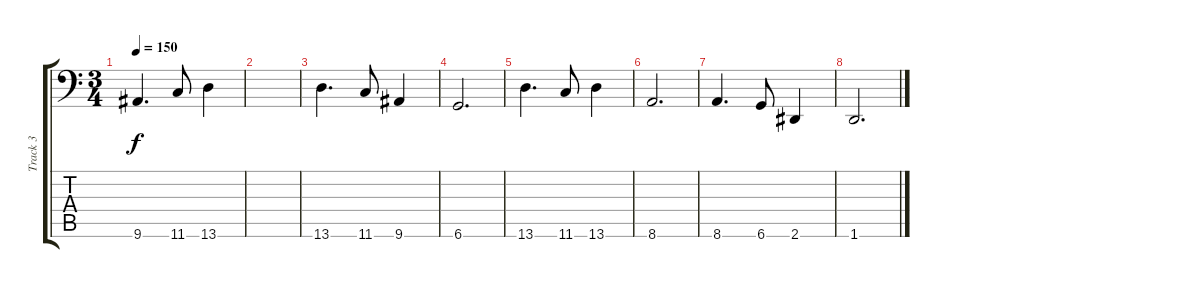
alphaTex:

\track ("Track 3" "Track 3") {instrument electricbasspick}
\staff {score tabs}
\tuning (E4 B3 G3 D3 A2 Db1) {hide}
\ts (3 4)
\tempo 150
\clef f4
\ks c
9.6.4{d dy f} 11.6.8 13.6.4 |
|
13.6.4{d} 11.6.8 9.6.4 |
6.6.2{d} |
13.6.4{d} 11.6.8 13.6.4 |
8.6.2{d} |
8.6.4{d} 6.6.8 2.6.4 |
1.6.2{d}
